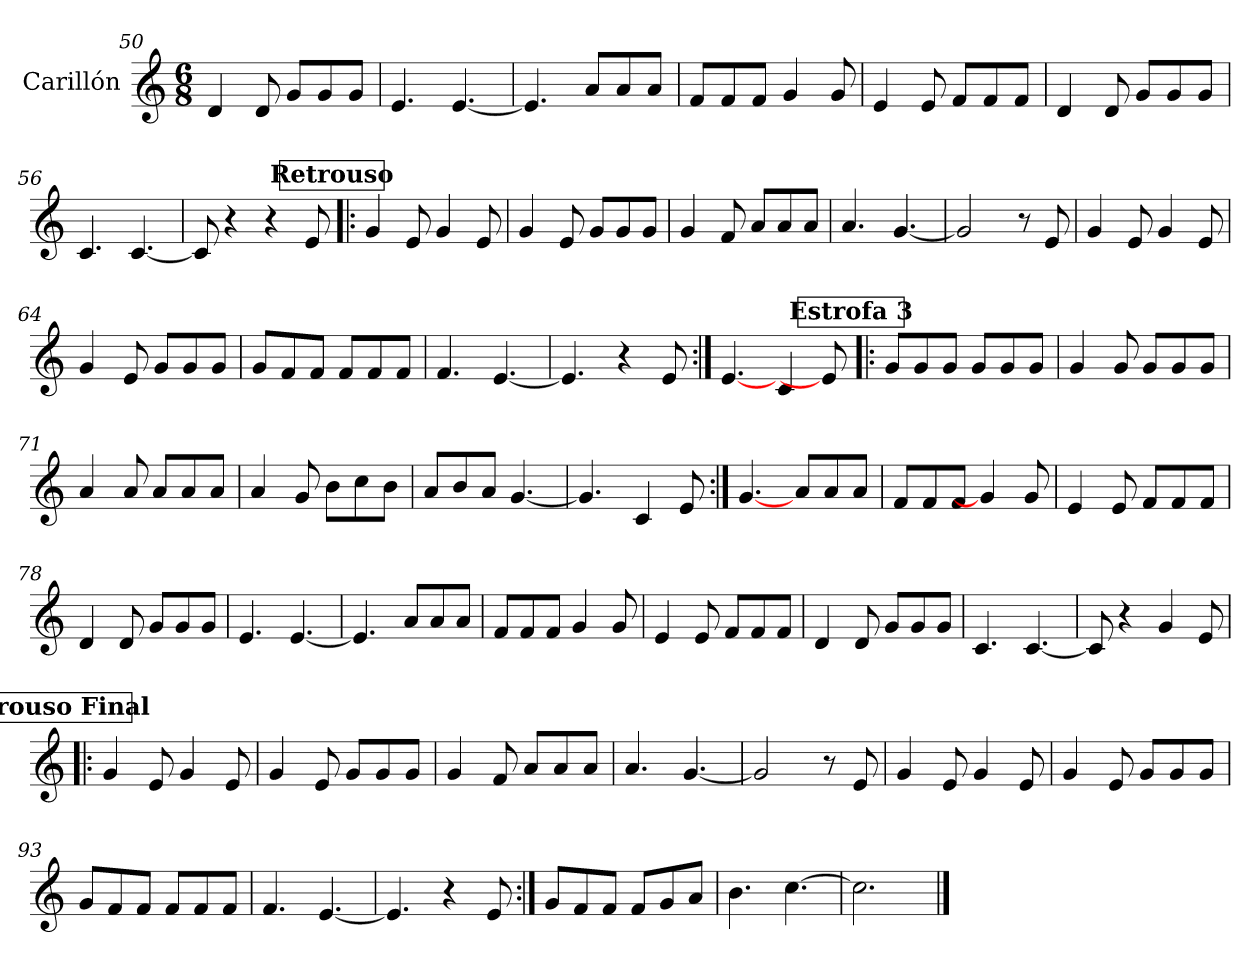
**kern
*part1
*staff1
*I"Carillón
*I'C.
*clefG2
*ITrd-14c-24
*k[]
*M6/8
=50
4ddd/
8ddd/
8ggg/L
8ggg/
8ggg/J
=51
4.eee/
[4.eee/
=52
4.eee/]
8aaa/L
8aaa/
8aaa/J
!!LO:LB:g=z
=53
8fff/L
8fff/
8fff/J
4ggg/
8ggg/
=54
4eee/
8eee/
8fff/L
8fff/
8fff/J
=55
4ddd/
8ddd/
8ggg/L
8ggg/
8ggg/J
=56
4.ccc/
[4.ccc/
=57
8ccc/]
4r
4r
8eee/
!!LO:REH:place=s1:a:B:fs=14:t=Retrouso
=58!|:
4ggg/
8eee/
4ggg/
8eee/
=59
4ggg/
8eee/
8ggg/L
8ggg/
8ggg/J
=60
4ggg/
8fff/
8aaa/L
8aaa/
8aaa/J
=61
4.aaa/
[4.ggg/
=62
2ggg/]
8r
8eee/
!!LO:LB:g=z
=63
4ggg/
8eee/
4ggg/
8eee/
=64
4ggg/
8eee/
8ggg/L
8ggg/
8ggg/J
=65
8ggg/L
8fff/
8fff/J
8fff/L
8fff/
8fff/J
=66
4.fff/
[4.eee/
=67
4.eee/]
4r
8eee/
=68:|!
[4.eee/
4ccc/
8eee/]
!!LO:REH:place=s1:a:B:fs=14:t=Estrofa 3
=69!|:
8ggg/L
8ggg/
8ggg/J
8ggg/L
8ggg/
8ggg/J
=70
4ggg/
8ggg/
8ggg/L
8ggg/
8ggg/J
=71
4aaa/
8aaa/
8aaa/L
8aaa/
8aaa/J
=72
4aaa/
8ggg/
8bbb\L
8cccc\
8bbb\J
!!LO:LB:g=z
=73
8aaa/L
8bbb/
8aaa/J
[4.ggg/
=74
4.ggg/]
4ccc/
8eee/
=75:|!
[4.ggg/
8aaa/L
8aaa/
8aaa/J
=76
8fff/L
8fff/
8fff/J
4ggg/]
8ggg/
=77
4eee/
8eee/
8fff/L
8fff/
8fff/J
=78
4ddd/
8ddd/
8ggg/L
8ggg/
8ggg/J
=79
4.eee/
[4.eee/
=80
4.eee/]
8aaa/L
8aaa/
8aaa/J
=81
8fff/L
8fff/
8fff/J
4ggg/
8ggg/
=82
4eee/
8eee/
8fff/L
8fff/
8fff/J
!!LO:LB:g=z
=83
4ddd/
8ddd/
8ggg/L
8ggg/
8ggg/J
=84
4.ccc/
[4.ccc/
=85
8ccc/]
4r
4ggg/
8eee/
!!LO:REH:place=s1:a:B:fs=14:t=Retrouso Final
=86!|:
4ggg/
8eee/
4ggg/
8eee/
=87
4ggg/
8eee/
8ggg/L
8ggg/
8ggg/J
=88
4ggg/
8fff/
8aaa/L
8aaa/
8aaa/J
=89
4.aaa/
[4.ggg/
=90
2ggg/]
8r
8eee/
=91
4ggg/
8eee/
4ggg/
8eee/
=92
4ggg/
8eee/
8ggg/L
8ggg/
8ggg/J
!!LO:LB:g=z
=93
8ggg/L
8fff/
8fff/J
8fff/L
8fff/
8fff/J
=94
4.fff/
[4.eee/
=95
4.eee/]
4r
8eee/
=96:|!
8ggg/L
8fff/
8fff/J
8fff/L
8ggg/
8aaa/J
=97
4.bbb\
[4.cccc\
=98
2.cccc\]
==
*-
